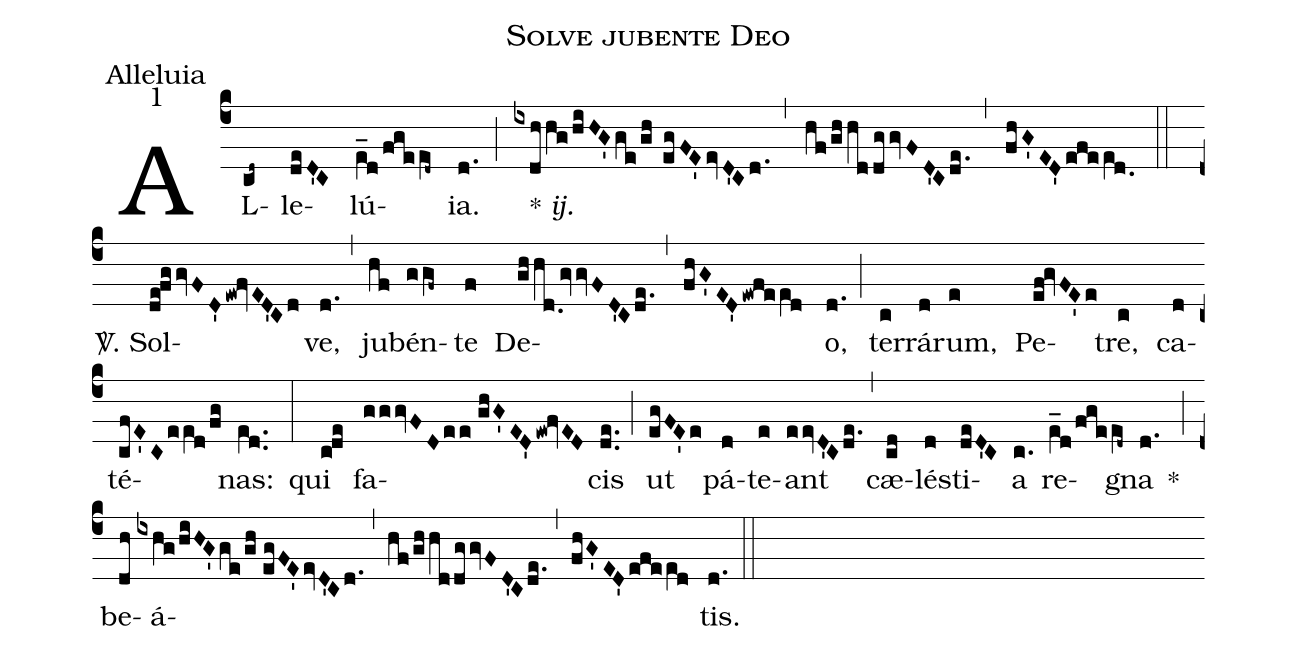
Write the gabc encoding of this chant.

name:Solve jubente Deo;
office-part:Alleluia;
mode:1;
%%
(c4) AL(cd~)le(deD'C)lú(e_[ll:1]d/fgee[ll:1]d~)ia.(d.) (;) {*}~<i>ij.</i>(ixdhhg/hiHG'ge/gh//egFE'evD'Cd.) (,) (hf/ghhd/!dggvFD'Cde.) (,) (fhG'ED'efee[ll:1]d.0) (::)
<sp>V/</sp>. Sol(de!fggvFD'ew!fvED'Cd)ve,(d.) (,) ju(hf)bén(ggf~)te(f) De(ghhd.0/[-0.5]gvvFD'Cde.)(,)(fhG'ED'ewfee[ll:1]d)o,(d.) (;) ter(c)rá(d)rum,(e) Pe(ef!gvFE'e)tre,(c) ca(d)té(cfE'Cee[ll:1]d/fg)nas:(e[ll:1]d..) (:)
qui(cde) fa(gggvFDee//ghG'ED'ew!fvED)cis(de..) (;) ut(egFE'e) pá(d)te(e)ant(eevD'Cde.) (,) cæ(cd)lés(d)ti(deD'C)a(c.) re(e_[ll:1]d/fgee[ll:1]d~)gna(d.) *(;)
be(dh)á(ixhg/hiHG'ge/gh//egFE'evD'Cd.)(,)(hf/ghhd/!dggvFD'Cde.)(,)(fhG'ED'efee[ll:1]d)tis.(d.) (::)
